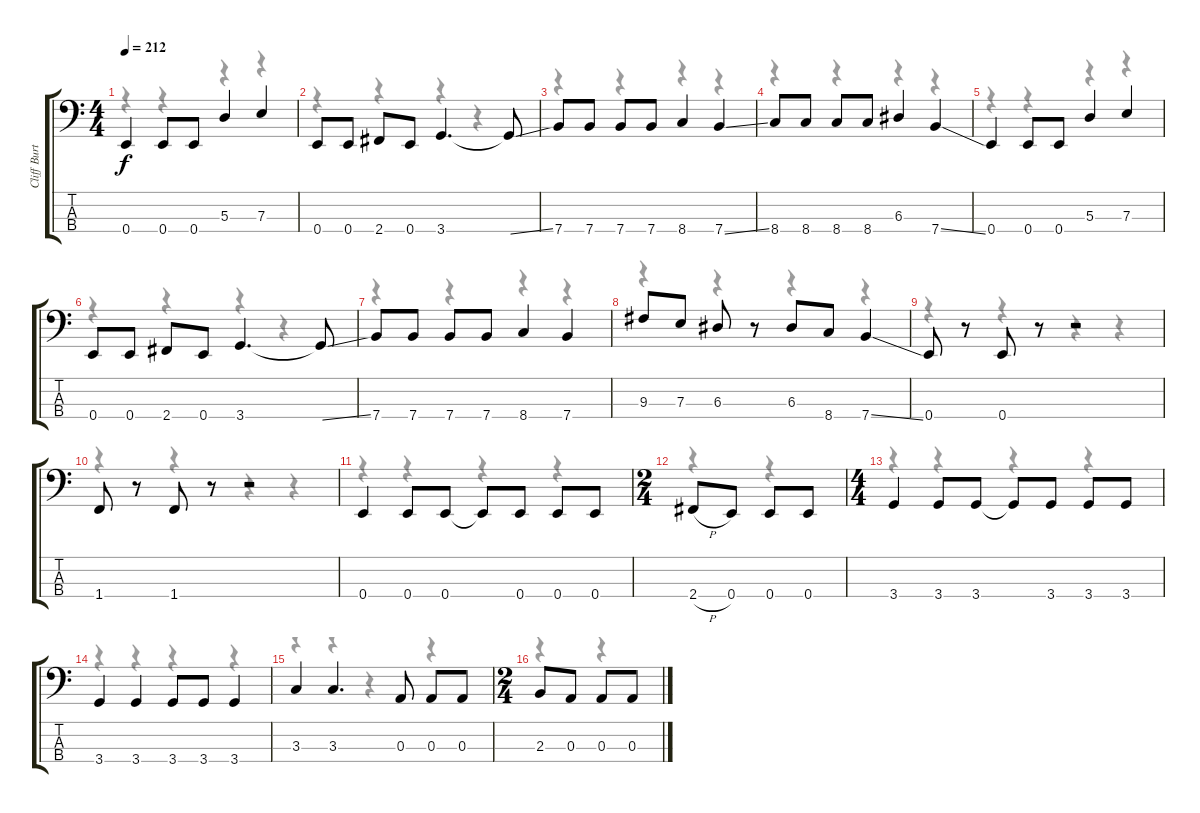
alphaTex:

\track ("Cliff Burton" "Cliff Burt") {instrument electricbassfinger}
\staff {score tabs}
\tuning (G2 D2 A1 E1) {hide}
\voice
\ts (4 4)
\tempo 212
\clef f4
\ks c
0.4.4{dy f} 0.4.8 0.4.8 5.3.4 7.3.4 |
0.4.8 0.4.8 2.4.8 0.4.8 3.4.4{d} 3.4{ss t}.8 |
7.4.8 7.4.8 7.4.8 7.4.8 8.4.4 7.4{ss}.4 |
8.4.8 8.4.8 8.4.8 8.4.8 6.3.4 7.4{ss}.4 |
0.4.4 0.4.8 0.4.8 5.3.4 7.3.4 |
0.4.8 0.4.8 2.4.8 0.4.8 3.4.4{d} 3.4{ss t}.8 |
7.4.8 7.4.8 7.4.8 7.4.8 8.4.4 7.4.4 |
9.3.8 7.3.8 6.3.8 r.8 6.3.8 8.4.8 7.4{ss}.4 |
0.4.8 r.8 0.4.8 r.8 r.2 |
1.4.8 r.8 1.4.8 r.8 r.2 |
0.4.4 0.4.8 0.4.8 0.4{t}.8 0.4.8 0.4.8 0.4.8 |
\ts (2 4)
2.4{h}.8 0.4.8 0.4.8 0.4.8 |
\ts (4 4)
3.4.4 3.4.8 3.4.8 3.4{t}.8 3.4.8 3.4.8 3.4.8 |
3.4.4 3.4.4 3.4.8 3.4.8 3.4.4 |
3.3.4 3.3.4{d} 0.3.8 0.3.8 0.3.8 |
\ts (2 4)
2.3.8 0.3.8 0.3.8 0.3.8
\voice
\clef f4
\ottava regular
\simile none
\ks c
r.4{dy f} r.4 r.4 r.4 |
r.4 r.4 r.4 r.4 |
r.4 r.4 r.4 r.4 |
r.4 r.4 r.4 r.4 |
r.4 r.4 r.4 r.4 |
r.4 r.4 r.4 r.4 |
r.4 r.4 r.4 r.4 |
r.4 r.4 r.4 r.4 |
r.4 r.4 r.4 r.4 |
r.4 r.4 r.4 r.4 |
r.4 r.4 r.4 r.4 |
r.4 r.4 |
r.4 r.4 r.4 r.4 |
r.4 r.4 r.4 r.4 |
r.4 r.4 r.4 r.4 |
r.4 r.4
